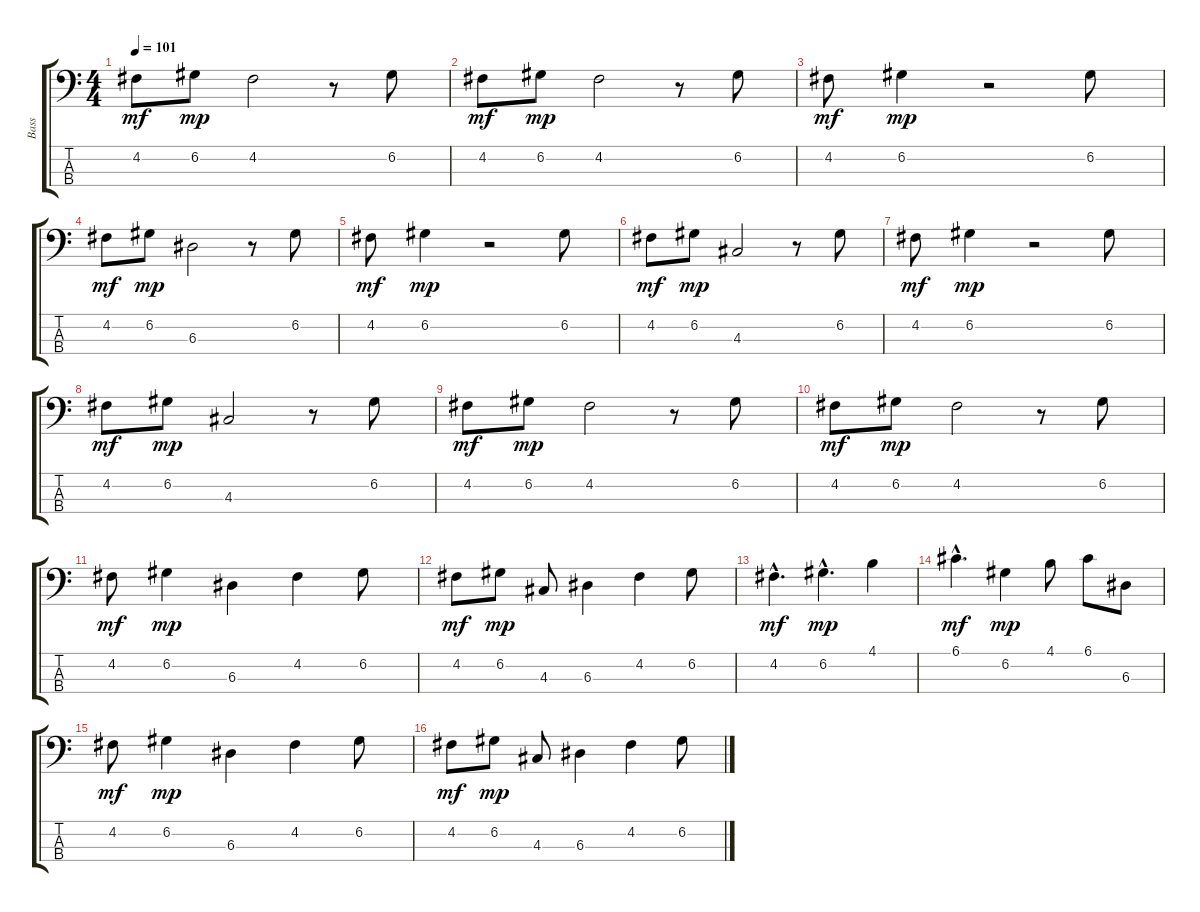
\track ("Bass" "Bass") {instrument electricbassfinger}
\staff {score tabs}
\tuning (G2 D2 A1 E1) {hide}
\ts (4 4)
\tempo 101
\clef f4
\ks c
4.2.8{dy mf} 6.2.8{dy mp} 4.2.2 r.8 6.2.8 |
4.2.8{dy mf} 6.2.8{dy mp} 4.2.2 r.8 6.2.8 |
4.2.8{dy mf} 6.2.4{dy mp} r.2 6.2.8 |
4.2.8{dy mf} 6.2.8{dy mp} 6.3.2 r.8 6.2.8 |
4.2.8{dy mf} 6.2.4{dy mp} r.2 6.2.8 |
4.2.8{dy mf} 6.2.8{dy mp} 4.3.2 r.8 6.2.8 |
4.2.8{dy mf} 6.2.4{dy mp} r.2 6.2.8 |
4.2.8{dy mf} 6.2.8{dy mp} 4.3.2 r.8 6.2.8 |
4.2.8{dy mf} 6.2.8{dy mp} 4.2.2 r.8 6.2.8 |
4.2.8{dy mf} 6.2.8{dy mp} 4.2.2 r.8 6.2.8 |
4.2.8{dy mf} 6.2.4{dy mp} 6.3.4 4.2.4 6.2.8 |
4.2.8{dy mf} 6.2.8{dy mp} 4.3.8 6.3.4 4.2.4 6.2.8 |
4.2{hac}.4{d dy mf} 6.2{hac}.4{d dy mp} 4.1.4 |
6.1{hac}.4{d dy mf} 6.2.4{dy mp} 4.1.8 6.1.8 6.3.8 |
4.2.8{dy mf} 6.2.4{dy mp} 6.3.4 4.2.4 6.2.8 |
4.2.8{dy mf} 6.2.8{dy mp} 4.3.8 6.3.4 4.2.4 6.2.8
